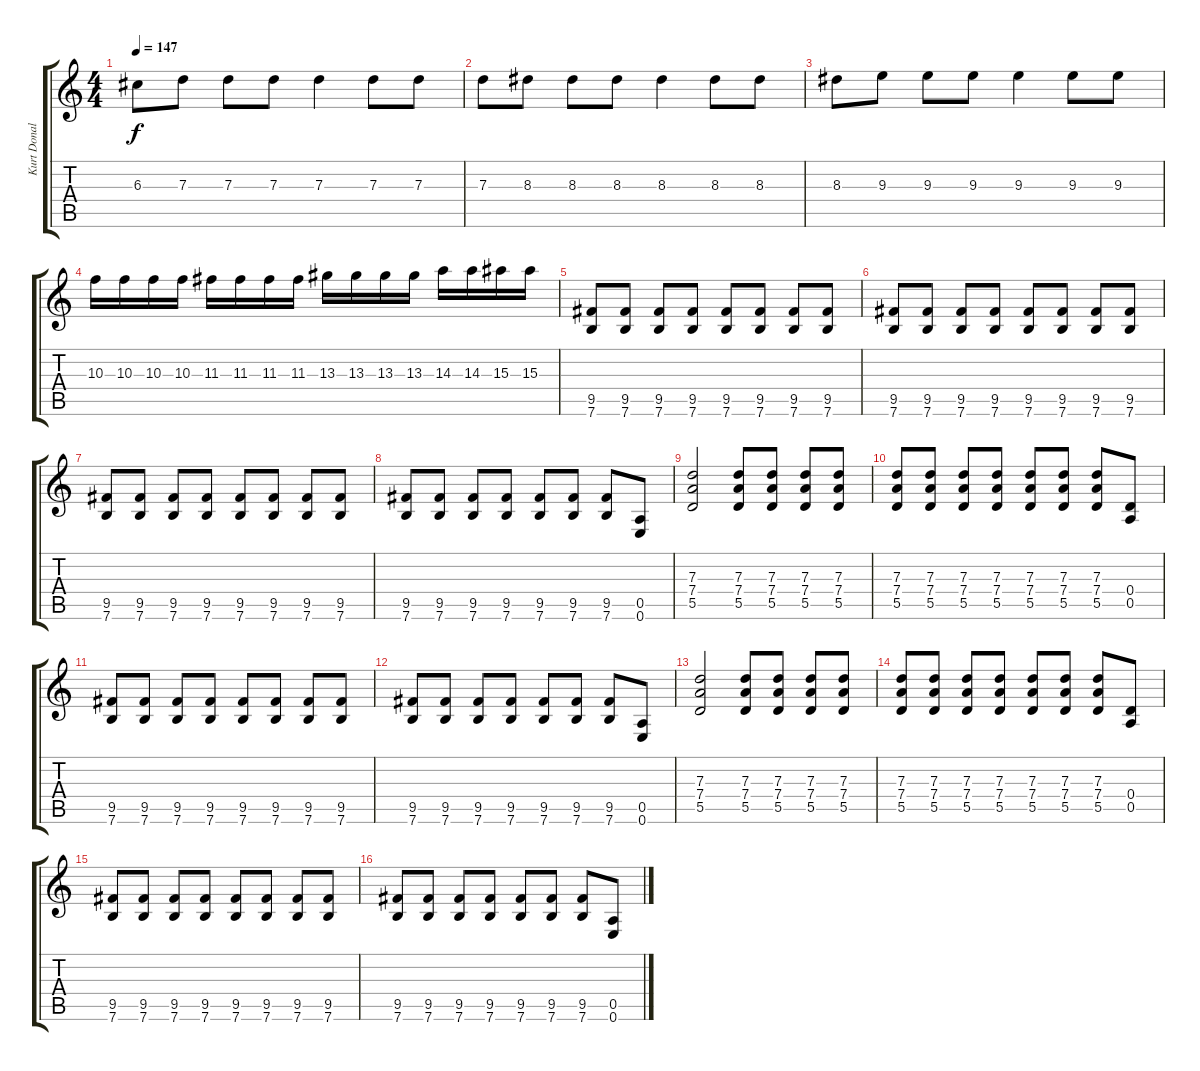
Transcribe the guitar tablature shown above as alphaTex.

\track ("Kurt Donald Cobain (Guitar)" "Kurt Donal") {instrument electricguitarclean}
\staff {score tabs}
\tuning (E4 B3 G3 D3 A2 E2) {hide}
\ts (4 4)
\tempo 147
\clef g2
\ks c
6.3.8{dy f} 7.3.8 7.3.8 7.3.8 7.3.4 7.3.8 7.3.8 |
7.3.8 8.3.8 8.3.8 8.3.8 8.3.4 8.3.8 8.3.8 |
8.3.8 9.3.8 9.3.8 9.3.8 9.3.4 9.3.8 9.3.8 |
10.3.16 10.3.16 10.3.16 10.3.16 11.3.16 11.3.16 11.3.16 11.3.16 13.3.16 13.3.16 13.3.16 13.3.16 14.3.16 14.3.16 15.3.16 15.3.16 |
(9.5 7.6).8{instrument electricguitarclean} (9.5 7.6).8 (9.5 7.6).8 (9.5 7.6).8 (9.5 7.6).8 (9.5 7.6).8 (9.5 7.6).8 (9.5 7.6).8 |
(9.5 7.6).8 (9.5 7.6).8 (9.5 7.6).8 (9.5 7.6).8 (9.5 7.6).8 (9.5 7.6).8 (9.5 7.6).8 (9.5 7.6).8 |
(9.5 7.6).8 (9.5 7.6).8 (9.5 7.6).8 (9.5 7.6).8 (9.5 7.6).8 (9.5 7.6).8 (9.5 7.6).8 (9.5 7.6).8 |
(9.5 7.6).8 (9.5 7.6).8 (9.5 7.6).8 (9.5 7.6).8 (9.5 7.6).8{instrument distortionguitar} (9.5 7.6).8 (9.5 7.6).8 (0.5 0.6).8 |
(7.3 7.4 5.5).2 (7.3 7.4 5.5).8 (7.3 7.4 5.5).8 (7.3 7.4 5.5).8 (7.3 7.4 5.5).8 |
(7.3 7.4 5.5).8 (7.3 7.4 5.5).8 (7.3 7.4 5.5).8 (7.3 7.4 5.5).8 (7.3 7.4 5.5).8 (7.3 7.4 5.5).8 (7.3 7.4 5.5).8 (0.4 0.5).8 |
(9.5 7.6).8{instrument electricguitarclean} (9.5 7.6).8 (9.5 7.6).8 (9.5 7.6).8 (9.5 7.6).8 (9.5 7.6).8 (9.5 7.6).8 (9.5 7.6).8 |
(9.5 7.6).8 (9.5 7.6).8 (9.5 7.6).8 (9.5 7.6).8 (9.5 7.6).8 (9.5 7.6).8 (9.5 7.6).8 (0.5 0.6).8 |
(7.3 7.4 5.5).2{instrument distortionguitar} (7.3 7.4 5.5).8 (7.3 7.4 5.5).8 (7.3 7.4 5.5).8 (7.3 7.4 5.5).8 |
(7.3 7.4 5.5).8 (7.3 7.4 5.5).8 (7.3 7.4 5.5).8 (7.3 7.4 5.5).8 (7.3 7.4 5.5).8 (7.3 7.4 5.5).8 (7.3 7.4 5.5).8 (0.4 0.5).8 |
(9.5 7.6).8{instrument electricguitarclean} (9.5 7.6).8 (9.5 7.6).8 (9.5 7.6).8 (9.5 7.6).8 (9.5 7.6).8 (9.5 7.6).8 (9.5 7.6).8 |
(9.5 7.6).8 (9.5 7.6).8 (9.5 7.6).8 (9.5 7.6).8 (9.5 7.6).8 (9.5 7.6).8 (9.5 7.6).8 (0.5 0.6).8
